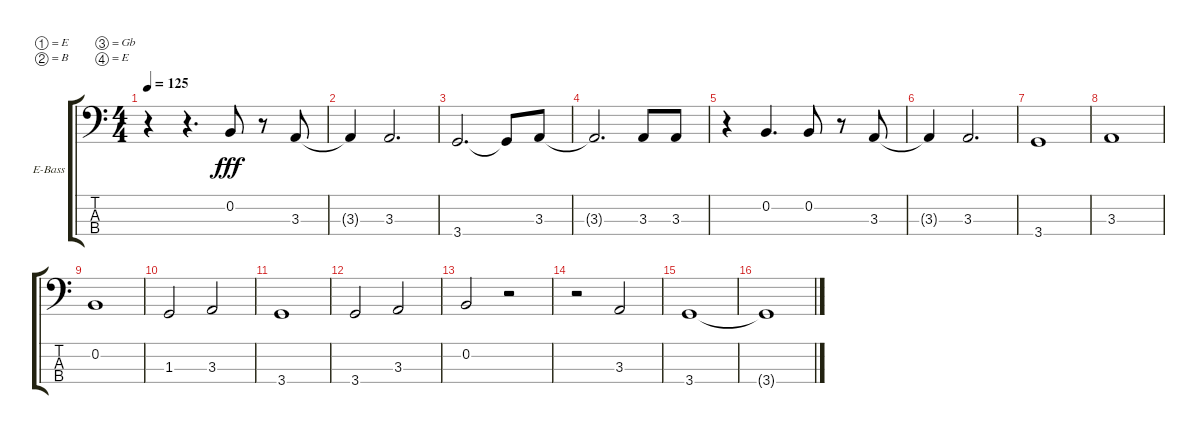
\defaultSystemsLayout 4
\bracketExtendMode groupsimilarinstruments
\firstSystemTrackNameOrientation horizontal
\otherSystemsTrackNameOrientation horizontal
\track ("Electric Bass" "E-Bass") {instrument electricbassfinger}
\staff {score tabs}
\tuning (E2 B1 Gb1 E1)
\ts (4 4)
\tempo 125
\clef f4
\ks c
r.4{dy fff} r.4{d} 0.2.8 r.8 3.3.8 |
3.3{t}.4 3.3.2{d} |
3.4.2{d} 3.4{t}.8 3.3.8 |
3.3{t}.2{d} 3.3.8 3.3.8 |
r.4 0.2.4{d} 0.2.8 r.8 3.3.8 |
3.3{t}.4 3.3.2{d} |
3.4.1 |
3.3.1 |
0.2.1 |
1.3.2 3.3.2 |
3.4.1 |
3.4.2 3.3.2 |
0.2.2 r.2 |
r.2 3.3.2 |
3.4.1 |
3.4{t}.1
